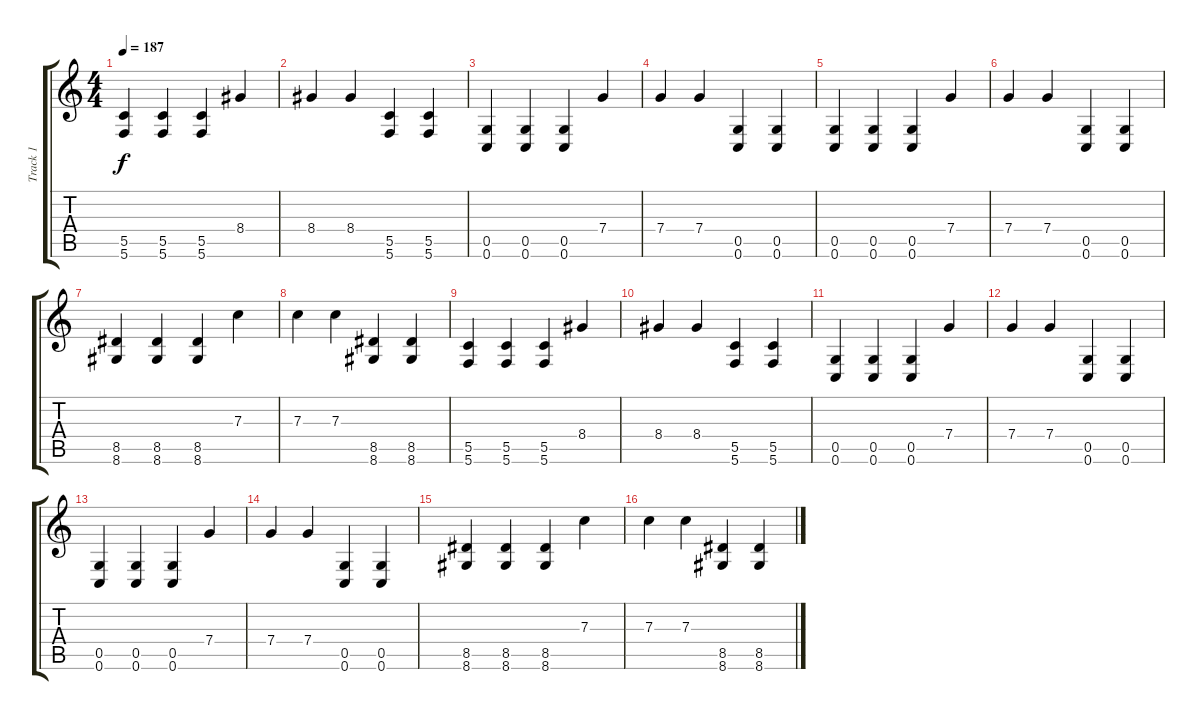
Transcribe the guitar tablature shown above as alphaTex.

\track ("Track 1" "Track 1") {instrument distortionguitar}
\staff {score tabs}
\tuning (D4 A3 F3 C3 G2 C2) {hide}
\ts (4 4)
\tempo 187
\clef g2
\ks c
(5.5 5.6).4{dy f} (5.5 5.6).4 (5.5 5.6).4 8.4.4 |
8.4.4 8.4.4 (5.5 5.6).4 (5.5 5.6).4 |
(0.5 0.6).4 (0.5 0.6).4 (0.5 0.6).4 7.4.4 |
7.4.4 7.4.4 (0.5 0.6).4 (0.5 0.6).4 |
(0.5 0.6).4 (0.5 0.6).4 (0.5 0.6).4 7.4.4 |
7.4.4 7.4.4 (0.5 0.6).4 (0.5 0.6).4 |
(8.5 8.6).4 (8.5 8.6).4 (8.5 8.6).4 7.3.4 |
7.3.4 7.3.4 (8.5 8.6).4 (8.5 8.6).4 |
(5.5 5.6).4 (5.5 5.6).4 (5.5 5.6).4 8.4.4 |
8.4.4 8.4.4 (5.5 5.6).4 (5.5 5.6).4 |
(0.5 0.6).4 (0.5 0.6).4 (0.5 0.6).4 7.4.4 |
7.4.4 7.4.4 (0.5 0.6).4 (0.5 0.6).4 |
(0.5 0.6).4 (0.5 0.6).4 (0.5 0.6).4 7.4.4 |
7.4.4 7.4.4 (0.5 0.6).4 (0.5 0.6).4 |
(8.5 8.6).4 (8.5 8.6).4 (8.5 8.6).4 7.3.4 |
7.3.4 7.3.4 (8.5 8.6).4 (8.5 8.6).4
